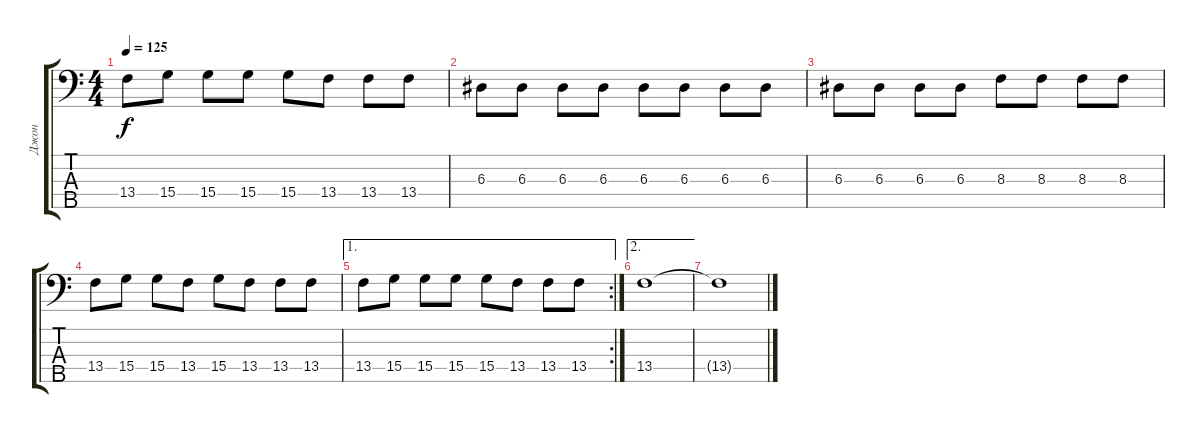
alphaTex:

\track ("Джон" "Джон") {instrument electricbasspick}
\staff {score tabs}
\tuning (G2 D2 A1 E1 B0) {hide}
\ts (4 4)
\tempo 125
\clef f4
\ks c
13.4.8{dy f} 15.4.8 15.4.8 15.4.8 15.4.8 13.4.8 13.4.8 13.4.8 |
6.3.8 6.3.8 6.3.8 6.3.8 6.3.8 6.3.8 6.3.8 6.3.8 |
6.3.8 6.3.8 6.3.8 6.3.8 8.3.8 8.3.8 8.3.8 8.3.8 |
13.4.8 15.4.8 15.4.8 13.4.8 15.4.8 13.4.8 13.4.8 13.4.8 |
\ae 1
\rc 2
13.4.8 15.4.8 15.4.8 15.4.8 15.4.8 13.4.8 13.4.8 13.4.8 |
\ae 2
13.4.1 |
13.4{t}.1
